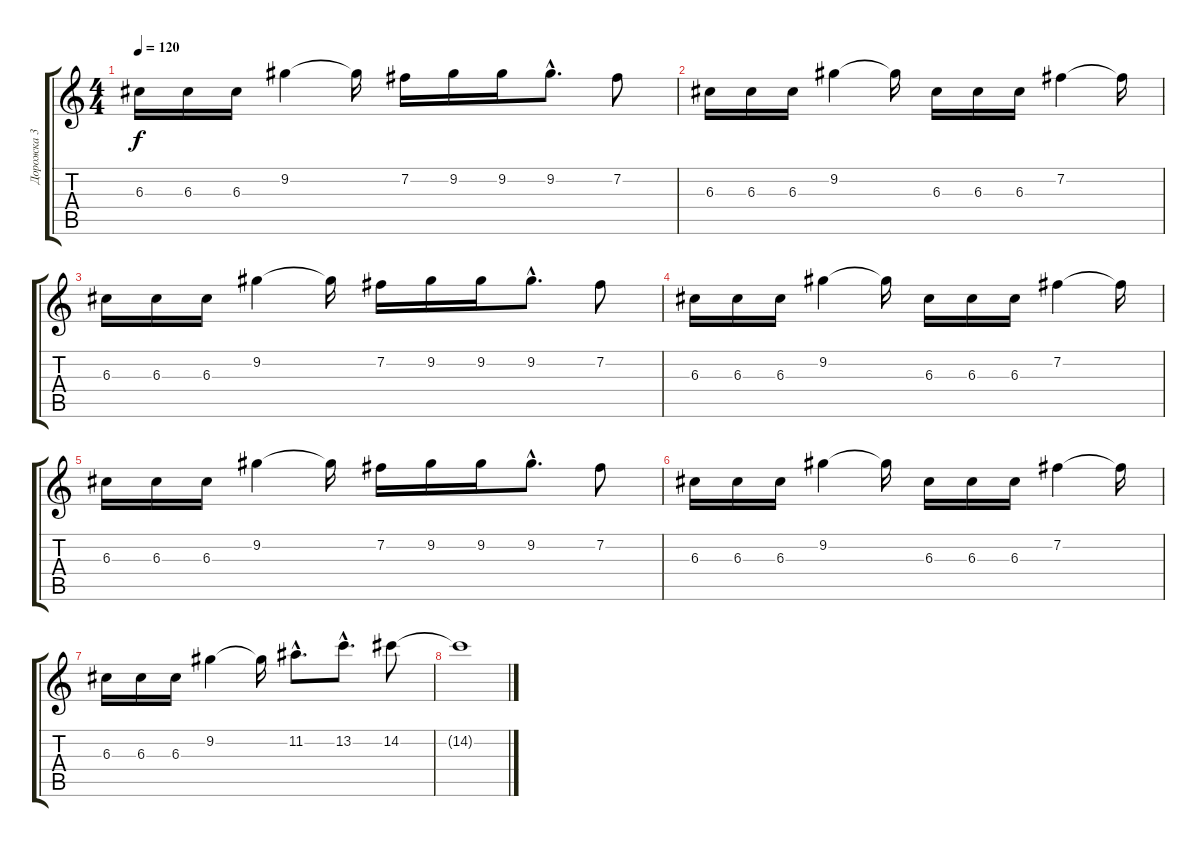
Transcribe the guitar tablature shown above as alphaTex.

\track ("Дорожка 3" "Дорожка 3") {instrument distortionguitar}
\staff {score tabs}
\tuning (E4 B3 G3 D3 A2 E2) {hide}
\ts (4 4)
\tempo 120
\clef g2
\ks c
6.3.16{dy f} 6.3.16 6.3.16 9.2.4 9.2{t}.16 7.2.16 9.2.16 9.2.16 9.2{hac}.8{d} 7.2.8 |
6.3.16 6.3.16 6.3.16 9.2.4 9.2{t}.16 6.3.16 6.3.16 6.3.16 7.2.4 7.2{t}.16 |
6.3.16 6.3.16 6.3.16 9.2.4 9.2{t}.16 7.2.16 9.2.16 9.2.16 9.2{hac}.8{d} 7.2.8 |
6.3.16 6.3.16 6.3.16 9.2.4 9.2{t}.16 6.3.16 6.3.16 6.3.16 7.2.4 7.2{t}.16 |
6.3.16 6.3.16 6.3.16 9.2.4 9.2{t}.16 7.2.16 9.2.16 9.2.16 9.2{hac}.8{d} 7.2.8 |
6.3.16 6.3.16 6.3.16 9.2.4 9.2{t}.16 6.3.16 6.3.16 6.3.16 7.2.4 7.2{t}.16 |
6.3.16 6.3.16 6.3.16 9.2.4 9.2{t}.16 11.2{hac}.8{d} 13.2{hac}.8{d} 14.2.8 |
14.2{t}.1
